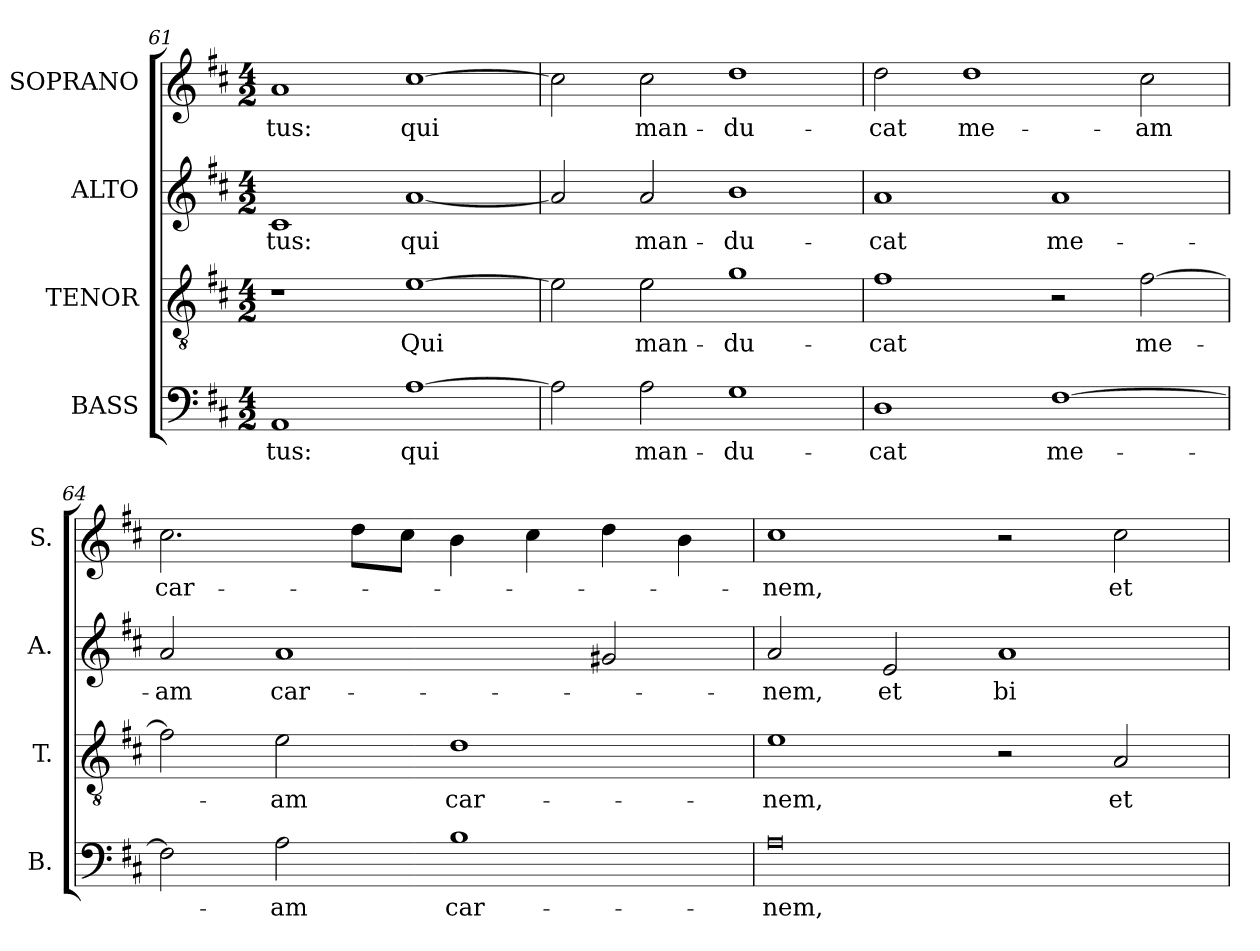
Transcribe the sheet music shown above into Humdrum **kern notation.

**kern	**text	**kern	**text	**kern	**text	**kern	**text
*part4	*part4	*part3	*part3	*part2	*part2	*part1	*part1
*staff4	*staff4	*staff3	*staff3	*staff2	*staff2	*staff1	*staff1
*I"BASS	*	*I"TENOR	*	*I"ALTO	*	*I"SOPRANO	*
*I'B.	*	*I'T.	*	*I'A.	*	*I'S.	*
!!LO:LB:g=z
*clefF4	*	*clefGv2	*	*clefG2	*	*clefG2	*
*	*	*ITrd7c12	*	*	*	*	*
*k[f#c#]	*	*k[f#c#]	*	*k[f#c#]	*	*k[f#c#]	*
*D:	*	*D:	*	*D:	*	*D:	*
*M4/2	*	*M4/2	*	*M4/2	*	*M4/2	*
=61	=61	=61	=61	=61	=61	=61	=61
!	!LO:LY:b:color=#000000	!	!	!	!	!	!
!	!	!	!	!	!LO:LY:b:color=#000000	!	!
!	!	!	!	!	!	!	!LO:LY:b:color=#000000
1AAi	-tus:	1r	.	1c#i	-tus:	1ai	-tus:
!	!LO:LY:b:color=#000000	!	!	!	!	!	!
!	!	!	!LO:LY:b:color=#000000	!	!	!	!
!	!	!	!	!	!LO:LY:b:color=#000000	!	!
!	!	!	!	!	!	!	!LO:LY:b:color=#000000
[1Ai	qui	[1Ei	Qui	[1ai	qui	[1cc#i	qui
=62	=62	=62	=62	=62	=62	=62	=62
2Ai\]	.	2Ei\]	.	2ai/]	.	2cc#i\]	.
!	!LO:LY:b:color=#000000	!	!	!	!	!	!
!	!	!	!LO:LY:b:color=#000000	!	!	!	!
!	!	!	!	!	!LO:LY:b:color=#000000	!	!
!	!	!	!	!	!	!	!LO:LY:b:color=#000000
2Ai\	man-	2Ei\	man-	2ai/	man-	2cc#i\	man-
!	!LO:LY:b:color=#000000	!	!	!	!	!	!
!	!	!	!LO:LY:b:color=#000000	!	!	!	!
!	!	!	!	!	!LO:LY:b:color=#000000	!	!
!	!	!	!	!	!	!	!LO:LY:b:color=#000000
1Gi	-du-	1Gi	-du-	1bi	-du-	1ddi	-du-
=63	=63	=63	=63	=63	=63	=63	=63
!	!LO:LY:b:color=#000000	!	!	!	!	!	!
!	!	!	!LO:LY:b:color=#000000	!	!	!	!
!	!	!	!	!	!LO:LY:b:color=#000000	!	!
!	!	!	!	!	!	!	!LO:LY:b:color=#000000
1Di	-cat	1F#i	-cat	1ai	-cat	2ddi\	-cat
!	!	!	!	!	!	!	!LO:LY:b:color=#000000
.	.	.	.	.	.	1ddi	me-
!	!LO:LY:b:color=#000000	!	!	!	!	!	!
!	!	!	!	!	!LO:LY:b:color=#000000	!	!
[1F#i	me-	2r	.	1ai	me-	.	.
!	!	!	!LO:LY:b:color=#000000	!	!	!	!
!	!	!	!	!	!	!	!LO:LY:b:color=#000000
.	.	[2F#i\	me-	.	.	2cc#i\	-am
=64	=64	=64	=64	=64	=64	=64	=64
!	!	!	!	!	!LO:LY:b:color=#000000	!	!
!	!	!	!	!	!	!	!LO:LY:b:color=#000000
2F#i\]	.	2F#i\]	.	2ai/	-am	2.cc#i\	car-
!	!LO:LY:b:color=#000000	!	!	!	!	!	!
!	!	!	!LO:LY:b:color=#000000	!	!	!	!
!	!	!	!	!	!LO:LY:b:color=#000000	!	!
2Ai\	-am	2Ei\	-am	1ai	car-	.	.
.	.	.	.	.	.	8ddi\L	.
.	.	.	.	.	.	8cc#i\J	.
!	!LO:LY:b:color=#000000	!	!	!	!	!	!
!	!	!	!LO:LY:b:color=#000000	!	!	!	!
1Bi	car-	1Di	car-	.	.	4bi\	.
.	.	.	.	.	.	4cc#i\	.
.	.	.	.	2g#Xi/	.	4ddi\	.
.	.	.	.	.	.	4bi\	.
=65	=65	=65	=65	=65	=65	=65	=65
!	!LO:LY:b:color=#000000	!	!	!	!	!	!
!	!	!	!LO:LY:b:color=#000000	!	!	!	!
!	!	!	!	!	!LO:LY:b:color=#000000	!	!
!	!	!	!	!	!	!	!LO:LY:b:color=#000000
0Ai	-nem,	1Ei	-nem,	2ai/	-nem,	1cc#i	-nem,
!	!	!	!	!	!LO:LY:b:color=#000000	!	!
.	.	.	.	2ei/	et	.	.
!	!	!	!	!	!LO:LY:b:color=#000000	!	!
.	.	2r	.	1ai	bi-	2r	.
!	!	!	!LO:LY:b:color=#000000	!	!	!	!
!	!	!	!	!	!	!	!LO:LY:b:color=#000000
.	.	2AAi/	et	.	.	2cc#i\	et
=	=	=	=	=	=	=	=
*-	*-	*-	*-	*-	*-	*-	*-
